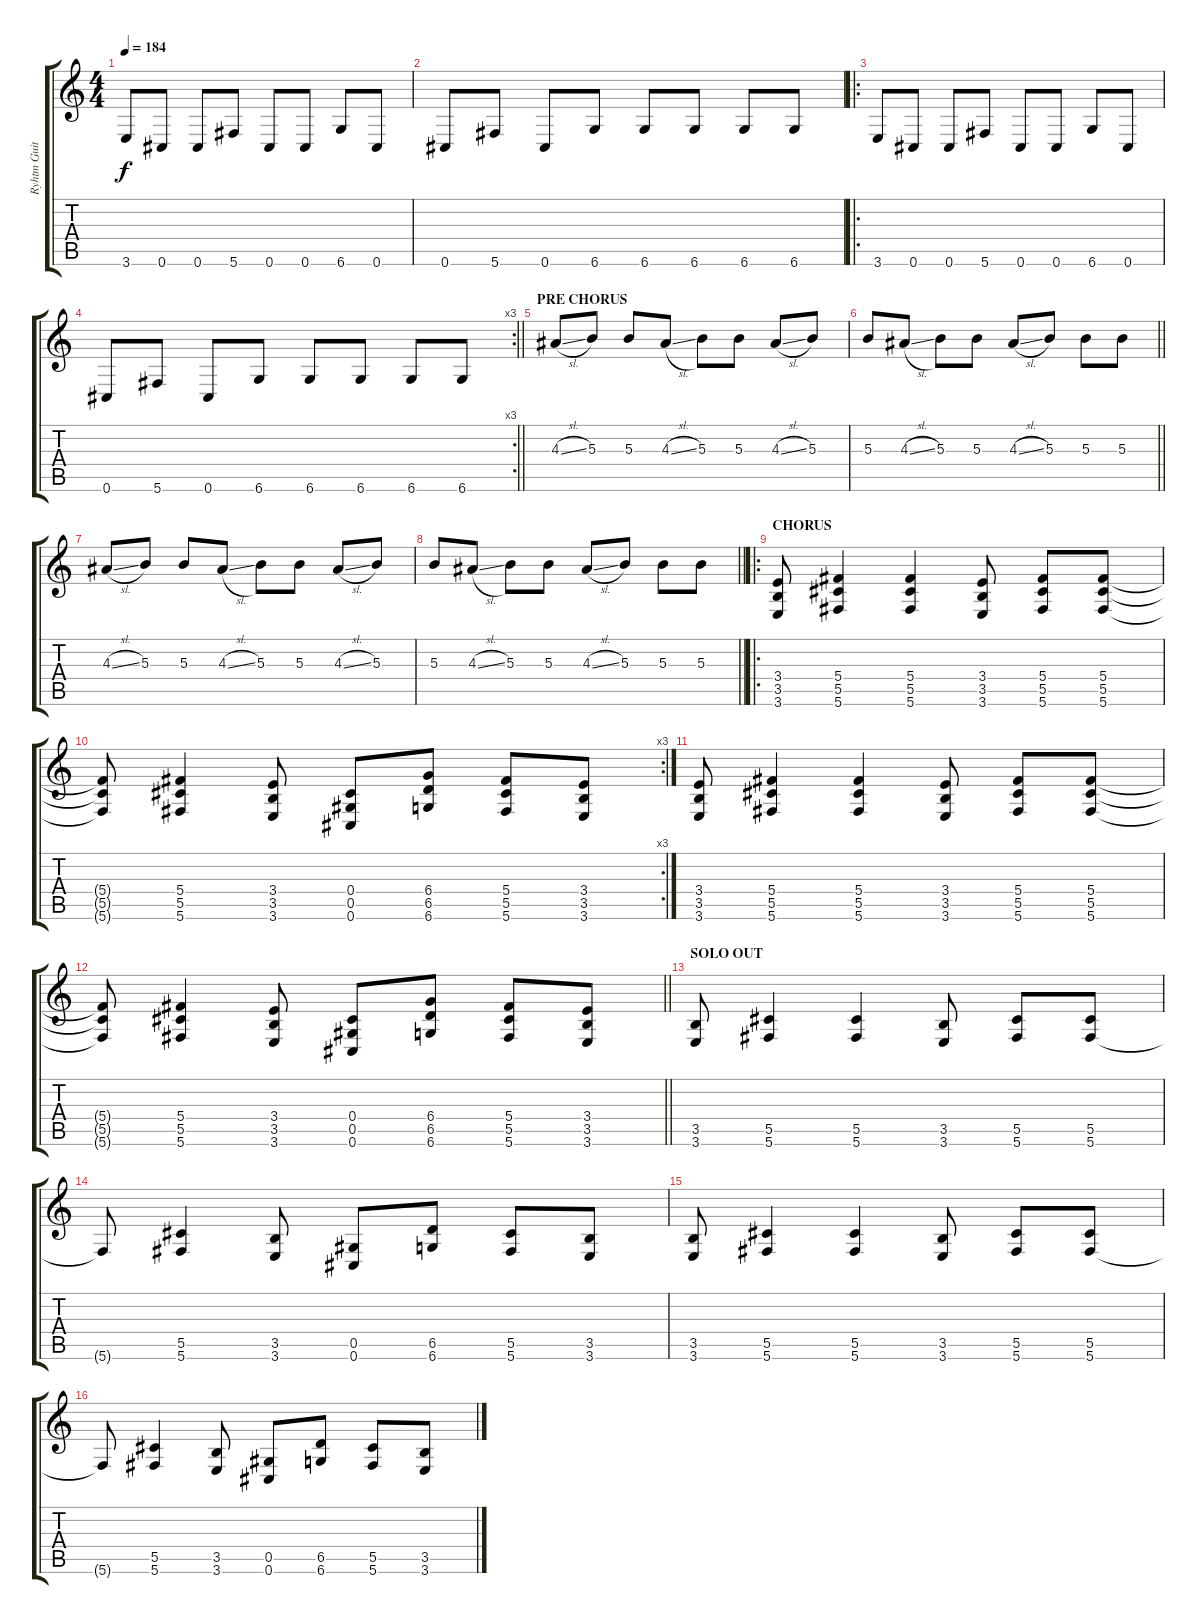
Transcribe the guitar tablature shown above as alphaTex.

\track ("Ryhtm Guitar" "Ryhtm Guit") {instrument distortionguitar}
\staff {score tabs}
\tuning (Eb4 Bb3 Gb3 Db3 Ab2 Db2) {hide}
\ts (4 4)
\tempo 184
\clef g2
\ks c
3.6.8{dy f volume 16} 0.6.8 0.6.8 5.6.8 0.6.8 0.6.8 6.6.8 0.6.8 |
0.6.8 5.6.8 0.6.8 6.6.8 6.6.8 6.6.8 6.6.8 6.6.8 |
\ro
3.6.8{volume 16} 0.6.8 0.6.8 5.6.8 0.6.8 0.6.8 6.6.8 0.6.8 |
\rc 3
\barLineRight lightlight
0.6.8 5.6.8 0.6.8 6.6.8 6.6.8 6.6.8 6.6.8 6.6.8 |
\section ("" "PRE CHORUS")
4.3{sl}.8 5.3.8 5.3.8 4.3{sl}.8 5.3.8 5.3.8 4.3{sl}.8 5.3.8 |
\barLineRight lightlight
5.3.8 4.3{sl}.8 5.3.8 5.3.8 4.3{sl}.8 5.3.8 5.3.8 5.3.8 |
4.3{sl}.8 5.3.8 5.3.8 4.3{sl}.8 5.3.8 5.3.8 4.3{sl}.8 5.3.8 |
\barLineRight lightlight
5.3.8 4.3{sl}.8 5.3.8 5.3.8 4.3{sl}.8 5.3.8 5.3.8 5.3.8 |
\ro
\section ("" "CHORUS")
(3.4 3.5 3.6).8 (5.4 5.5 5.6).4 (5.4 5.5 5.6).4 (3.4 3.5 3.6).8 (5.4 5.5 5.6).8 (5.4 5.5 5.6).8 |
\rc 3
(5.4{t} 5.5{t} 5.6{t}).8 (5.4 5.5 5.6).4 (3.4 3.5 3.6).8 (0.4 0.5 0.6).8 (6.4 6.5 6.6).8 (5.4 5.5 5.6).8 (3.4 3.5 3.6).8 |
(3.4 3.5 3.6).8 (5.4 5.5 5.6).4 (5.4 5.5 5.6).4 (3.4 3.5 3.6).8 (5.4 5.5 5.6).8 (5.4 5.5 5.6).8 |
\barLineRight lightlight
(5.4{t} 5.5{t} 5.6{t}).8 (5.4 5.5 5.6).4 (3.4 3.5 3.6).8 (0.4 0.5 0.6).8 (6.4 6.5 6.6).8 (5.4 5.5 5.6).8 (3.4 3.5 3.6).8 |
\section ("" "SOLO OUT")
(3.5 3.6).8 (5.5 5.6).4 (5.5 5.6).4 (3.5 3.6).8 (5.5 5.6).8 (5.5 5.6).8 |
5.6{t}.8 (5.5 5.6).4 (3.5 3.6).8 (0.5 0.6).8 (6.5 6.6).8 (5.5 5.6).8 (3.5 3.6).8 |
(3.5 3.6).8 (5.5 5.6).4 (5.5 5.6).4 (3.5 3.6).8 (5.5 5.6).8 (5.5 5.6).8 |
5.6{t}.8 (5.5 5.6).4 (3.5 3.6).8 (0.5 0.6).8 (6.5 6.6).8 (5.5 5.6).8 (3.5 3.6).8
